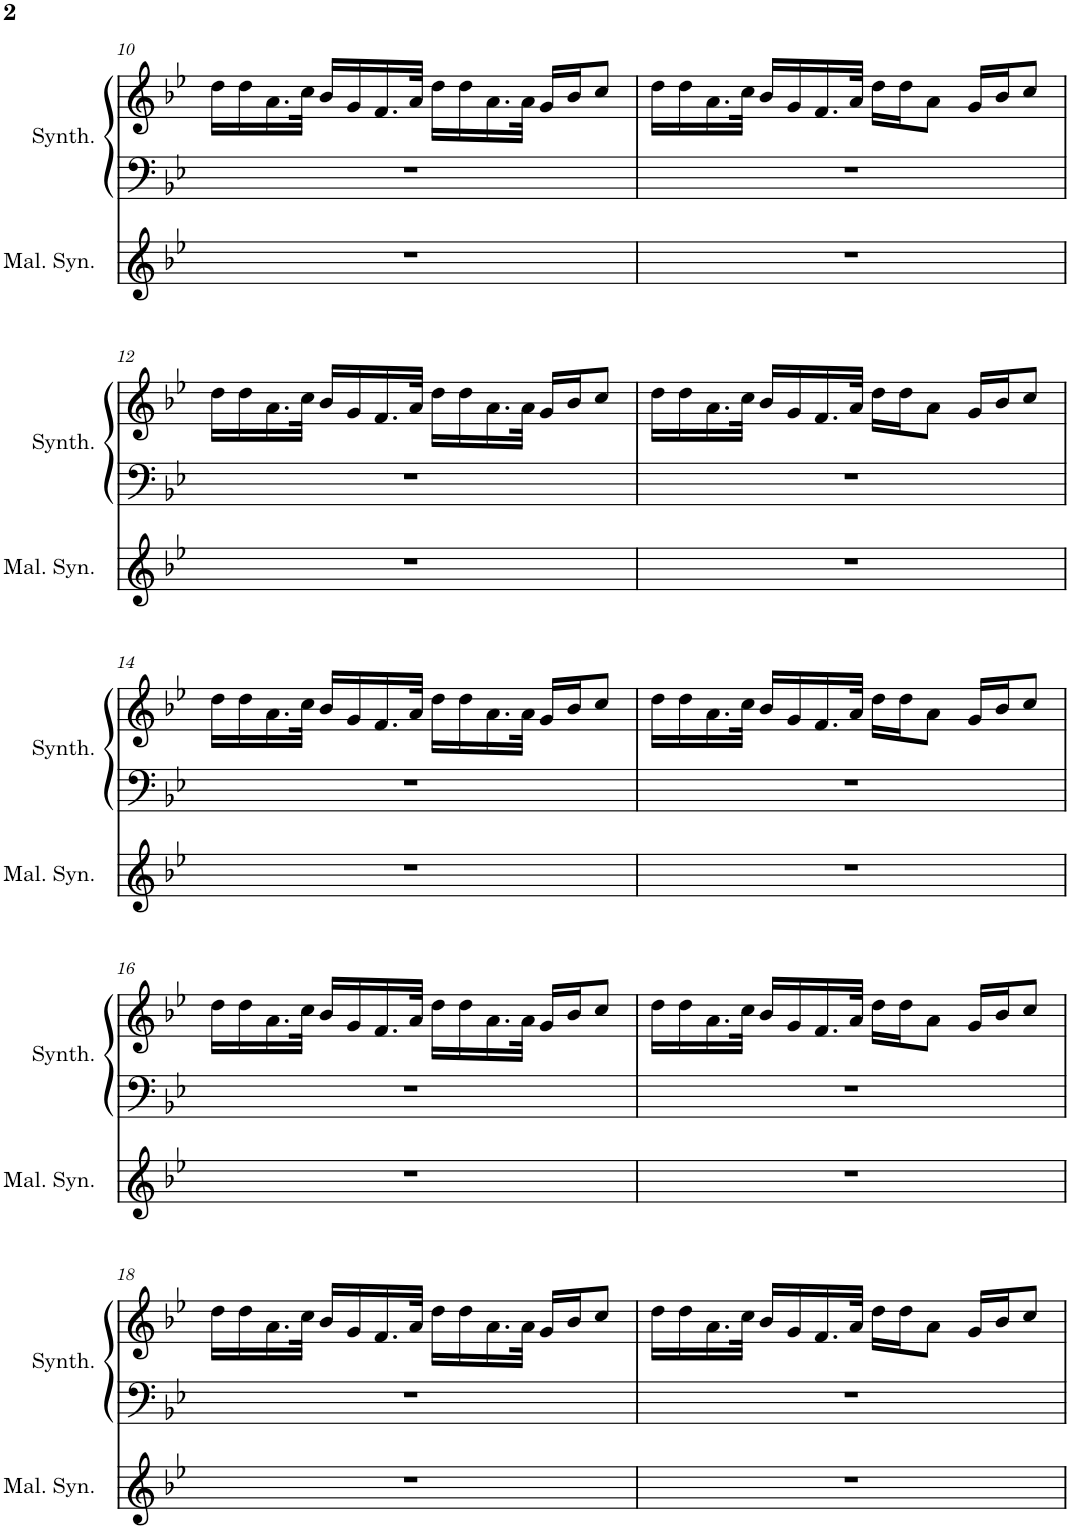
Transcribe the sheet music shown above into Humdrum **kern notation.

**kern	**kern	**kern
*part2	*part1	*part1
*staff3	*staff2	*staff1
*I"Mallet Synthesiser	*I"Choir Synthesiser	*
*I'Mal. Syn.	*I'Synth.	*
!!LO:PB:g=z
*clefG2	*clefF4	*clefG2
*k[b-e-]	*k[b-e-]	*k[b-e-]
*M4/4	*M4/4	*M4/4
=10	=10	=10
1r	1r	16dd\LL
.	.	16dd\
.	.	16.a\
.	.	32cc\JJk
.	.	16b-/LL
.	.	16g/
.	.	16.f/
.	.	32a/JJk
.	.	16dd\LL
.	.	16dd\
.	.	16.a\
.	.	32a\JJk
.	.	16g/LL
.	.	16b-/J
.	.	8cc/J
=11	=11	=11
1r	1r	16dd\LL
.	.	16dd\
.	.	16.a\
.	.	32cc\JJk
.	.	16b-/LL
.	.	16g/
.	.	16.f/
.	.	32a/JJk
.	.	16dd\LL
.	.	16dd\J
.	.	8a\J
.	.	16g/LL
.	.	16b-/J
.	.	8cc/J
!!LO:LB:g=z
=12	=12	=12
1r	1r	16dd\LL
.	.	16dd\
.	.	16.a\
.	.	32cc\JJk
.	.	16b-/LL
.	.	16g/
.	.	16.f/
.	.	32a/JJk
.	.	16dd\LL
.	.	16dd\
.	.	16.a\
.	.	32a\JJk
.	.	16g/LL
.	.	16b-/J
.	.	8cc/J
=13	=13	=13
1r	1r	16dd\LL
.	.	16dd\
.	.	16.a\
.	.	32cc\JJk
.	.	16b-/LL
.	.	16g/
.	.	16.f/
.	.	32a/JJk
.	.	16dd\LL
.	.	16dd\J
.	.	8a\J
.	.	16g/LL
.	.	16b-/J
.	.	8cc/J
!!LO:LB:g=z
=14	=14	=14
1r	1r	16dd\LL
.	.	16dd\
.	.	16.a\
.	.	32cc\JJk
.	.	16b-/LL
.	.	16g/
.	.	16.f/
.	.	32a/JJk
.	.	16dd\LL
.	.	16dd\
.	.	16.a\
.	.	32a\JJk
.	.	16g/LL
.	.	16b-/J
.	.	8cc/J
=15	=15	=15
1r	1r	16dd\LL
.	.	16dd\
.	.	16.a\
.	.	32cc\JJk
.	.	16b-/LL
.	.	16g/
.	.	16.f/
.	.	32a/JJk
.	.	16dd\LL
.	.	16dd\J
.	.	8a\J
.	.	16g/LL
.	.	16b-/J
.	.	8cc/J
!!LO:LB:g=z
=16	=16	=16
1r	1r	16dd\LL
.	.	16dd\
.	.	16.a\
.	.	32cc\JJk
.	.	16b-/LL
.	.	16g/
.	.	16.f/
.	.	32a/JJk
.	.	16dd\LL
.	.	16dd\
.	.	16.a\
.	.	32a\JJk
.	.	16g/LL
.	.	16b-/J
.	.	8cc/J
=17	=17	=17
1r	1r	16dd\LL
.	.	16dd\
.	.	16.a\
.	.	32cc\JJk
.	.	16b-/LL
.	.	16g/
.	.	16.f/
.	.	32a/JJk
.	.	16dd\LL
.	.	16dd\J
.	.	8a\J
.	.	16g/LL
.	.	16b-/J
.	.	8cc/J
!!LO:LB:g=z
=18	=18	=18
1r	1r	16dd\LL
.	.	16dd\
.	.	16.a\
.	.	32cc\JJk
.	.	16b-/LL
.	.	16g/
.	.	16.f/
.	.	32a/JJk
.	.	16dd\LL
.	.	16dd\
.	.	16.a\
.	.	32a\JJk
.	.	16g/LL
.	.	16b-/J
.	.	8cc/J
=19	=19	=19
1r	1r	16dd\LL
.	.	16dd\
.	.	16.a\
.	.	32cc\JJk
.	.	16b-/LL
.	.	16g/
.	.	16.f/
.	.	32a/JJk
.	.	16dd\LL
.	.	16dd\J
.	.	8a\J
.	.	16g/LL
.	.	16b-/J
.	.	8cc/J
=	=	=
*-	*-	*-
